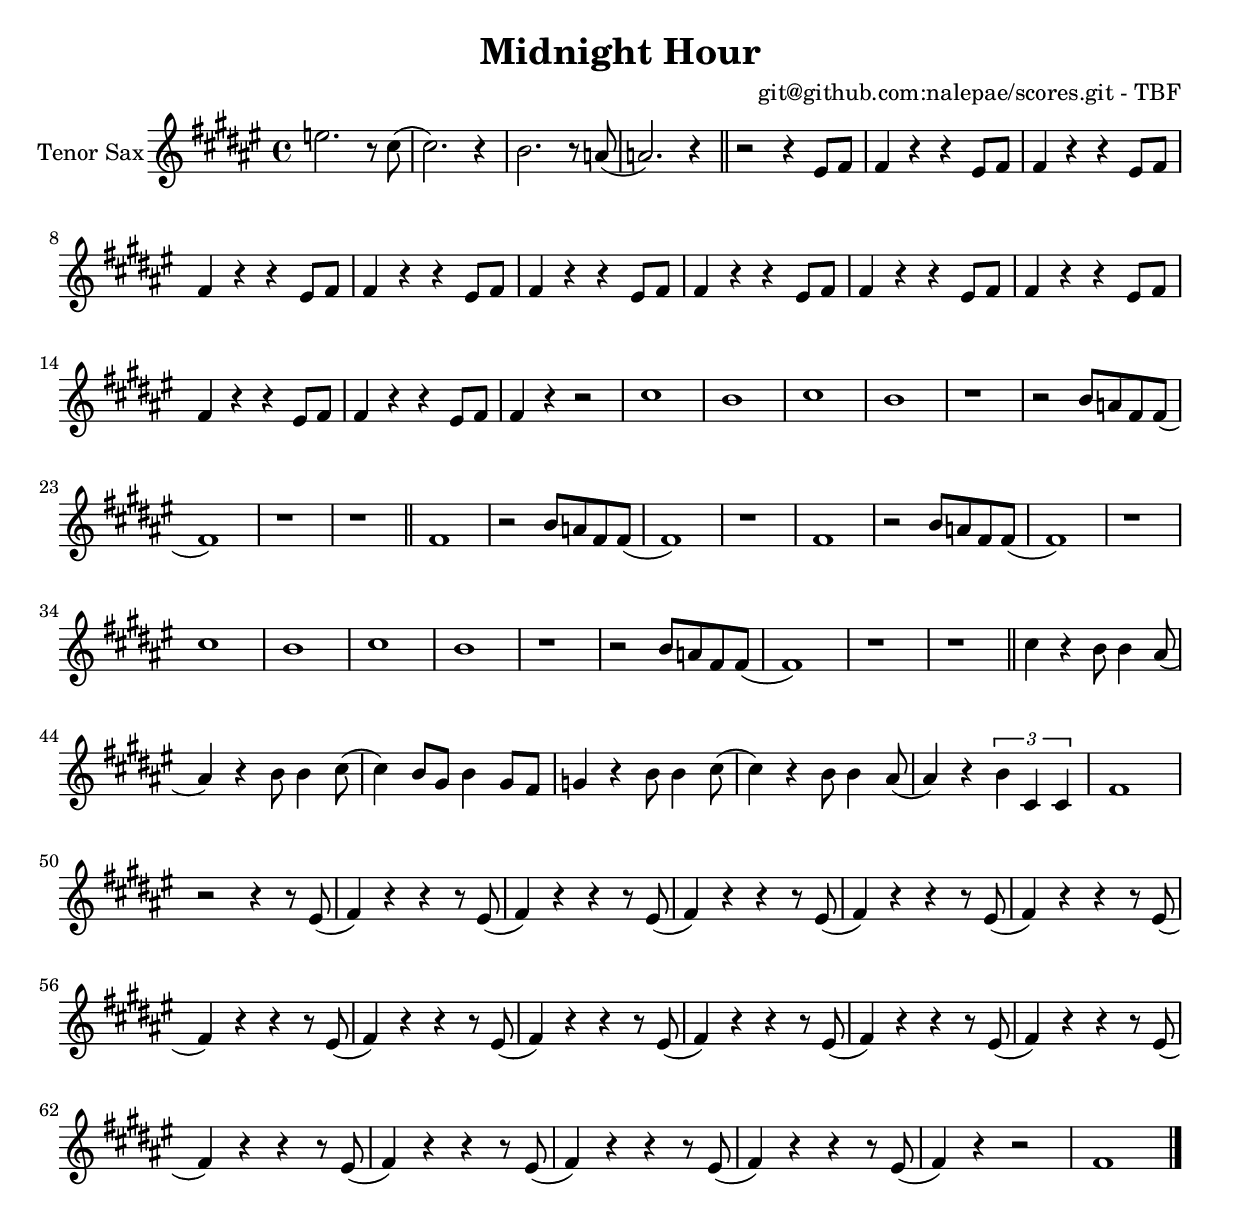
\version "2.18.2"

\header {
  title = "Midnight Hour"
  arranger = "git@github.com:nalepae/scores.git - TBF"
}

global = {
  \key e \major
  \time 4/4
}

tenorSax = \relative c'' {
  \global
  \compressFullBarRests
  \override MultiMeasureRest.expand-limit = #1

  d2. r8 b (| b2.) r4 | a2. r8 g8 (| g2.) r4 \bar "||"
  r2 r4 dis8 e | e4 r r dis8 e | e4 r r dis8 e | e4 r r dis8 e |
  e4 r r dis8 e | e4 r r dis8 e | e4 r r dis8 e | e4 r r dis8 e |
  e4 r r dis8 e | e4 r r dis8 e | e4 r r dis8 e | e4 r r2 |
  b'1 | a | b | a |
  r1 | r2 a8 g e8 e8 (| e1) | r | r \bar "||"

  e1 | r2 a8 g e8 e8 (| e1) | r |
  e1 | r2 a8 g e8 e8 (| e1) | r |
  b'1 | a | b | a |
  r1 | r2 a8 g e8 e8 (| e1) | r | r \bar "||"

  b'4 r a8 a4 gis8 (| gis4) r a8 a4 b8 (| b4) a8 fis a4 fis8 e8 | f4 r a8 a4 b8 (|
  b4) r a8 a4 gis8 (| gis4) r \times 2/3 { a b, b } | e1 | r2 r4 r8 dis (|
  e4) r4 r4 r8 dis8 (|e4) r4 r4 r8 dis8 (|e4) r4 r4 r8 dis8 (| e4) r4 r4 r8 dis8 (|
  e4) r4 r4 r8 dis8 (|e4) r4 r4 r8 dis8 (|e4) r4 r4 r8 dis8 (| e4) r4 r4 r8 dis8 (|
  e4) r4 r4 r8 dis8 (|e4) r4 r4 r8 dis8 (|e4) r4 r4 r8 dis8 (| e4) r4 r4 r8 dis8 (|
  e4) r4 r4 r8 dis8 (|e4) r4 r4 r8 dis8 (|e4) r4 r4 r8 dis8 (| e4) r4 r2 |
  e1 \bar "|."
}

\score {
  \new Staff \with {
    instrumentName = "Tenor Sax"
    midiInstrument = "tenor sax"
  } \transpose c d \tenorSax
  \layout { }
  \midi {
    \context {
      \Score
      tempoWholesPerMinute = #(ly:make-moment 100 4)
    }
  }
}
